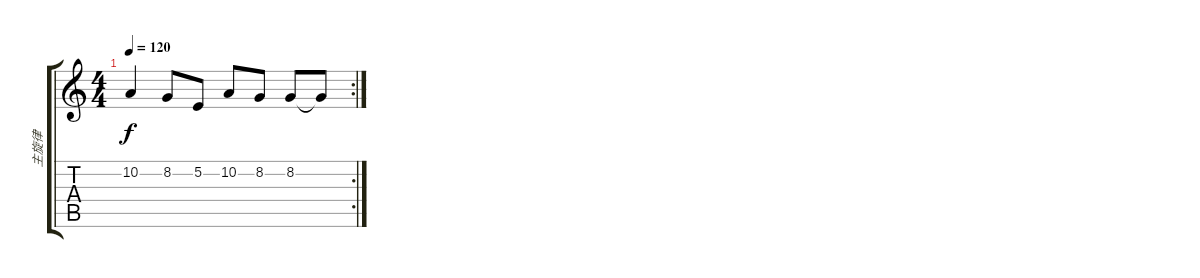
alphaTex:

\track ("主旋律" "主旋律") {instrument vibraphone}
\staff {score tabs}
\tuning (E4 B3 G3 D3 A2 E2) {hide}
\rc 2
\ts (4 4)
\tempo 120
\clef g2
\ks c
10.2.4{dy f} 8.2.8 5.2.8 10.2.8 8.2.8 8.2.8 8.2{t}.8
